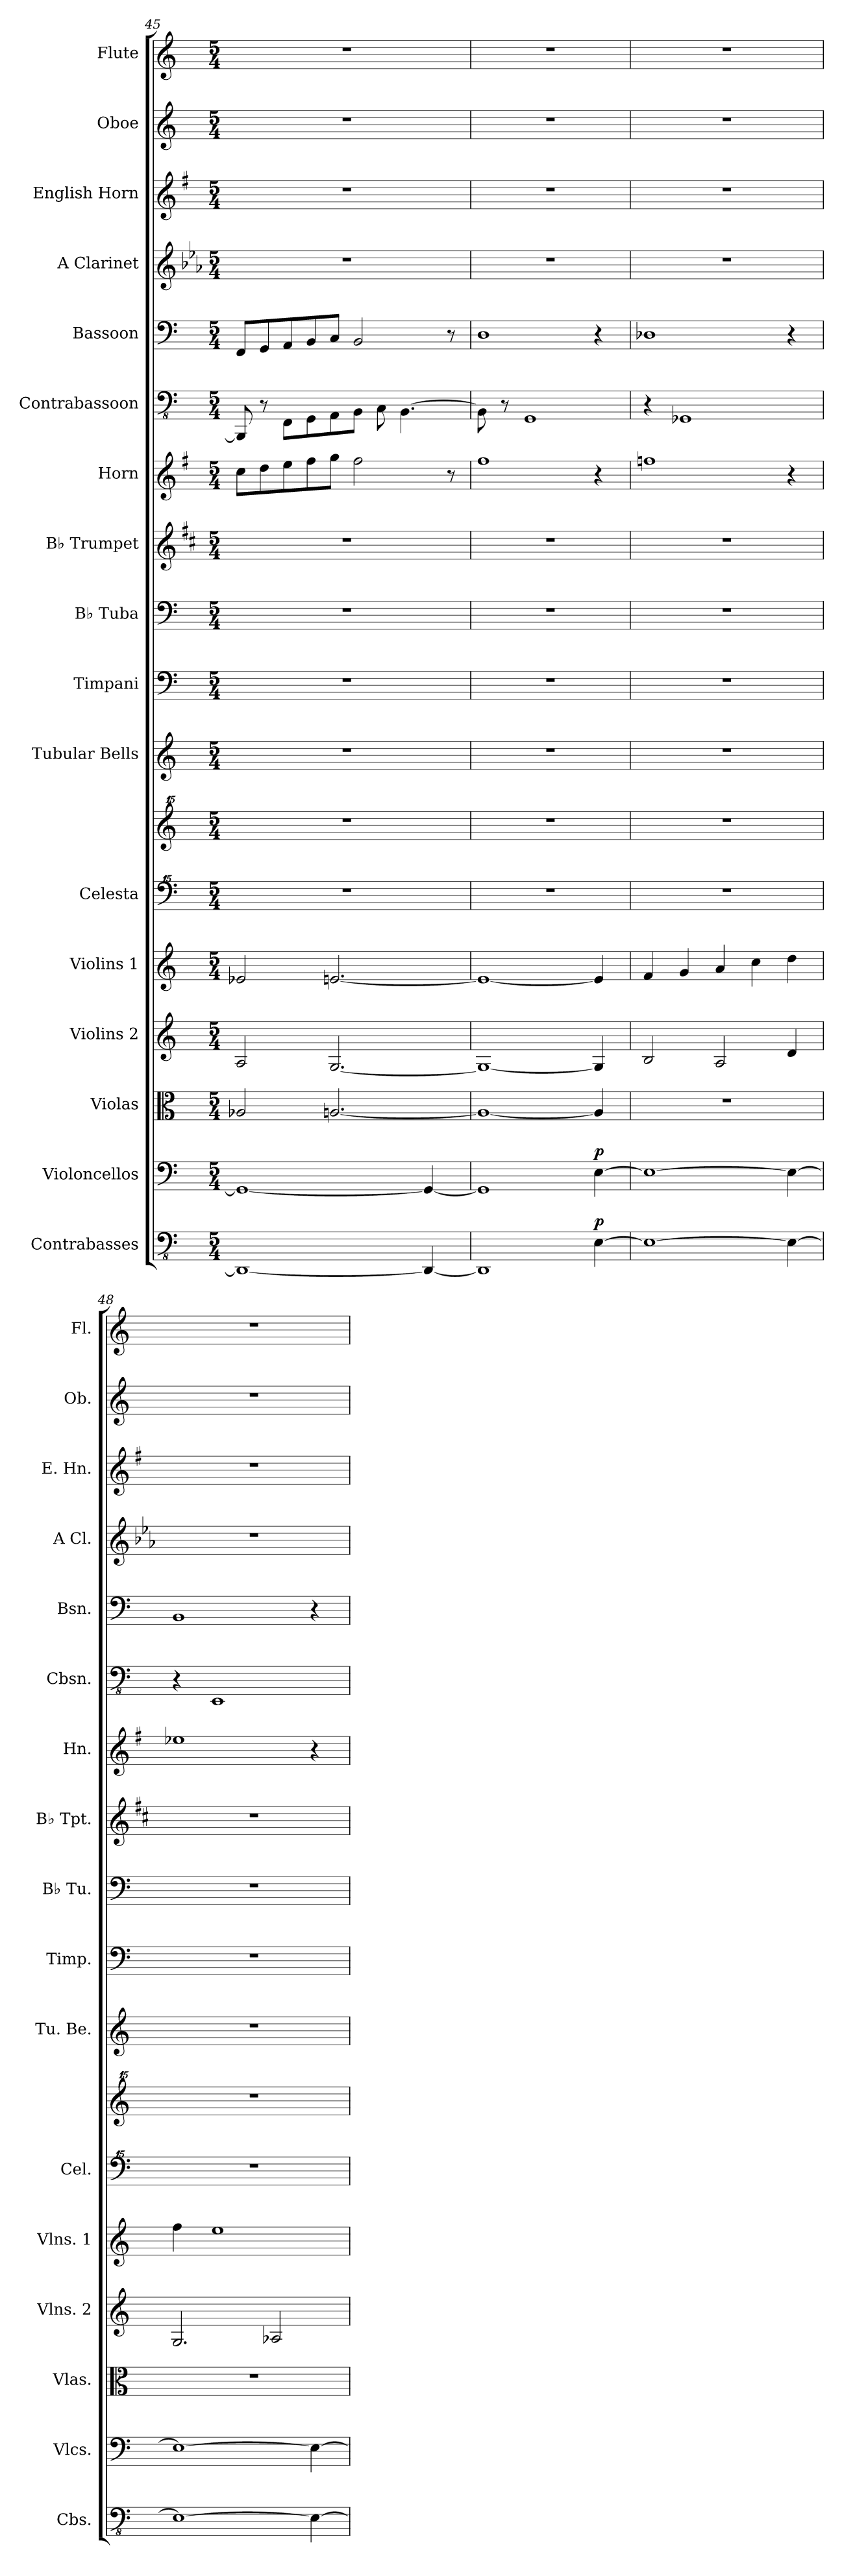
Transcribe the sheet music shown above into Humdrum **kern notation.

**kern	**dynam	**kern	**dynam	**kern	**kern	**kern	**kern	**kern	**kern	**kern	**kern	**kern	**kern	**kern	**kern	**kern	**kern	**kern	**kern
*part17	*part17	*part16	*part16	*part15	*part14	*part13	*part12	*part12	*part11	*part10	*part9	*part8	*part7	*part6	*part5	*part4	*part3	*part2	*part1
*staff18	*staff18	*staff17	*staff17	*staff16	*staff15	*staff14	*staff13	*staff12	*staff11	*staff10	*staff9	*staff8	*staff7	*staff6	*staff5	*staff4	*staff3	*staff2	*staff1
*I"Contrabasses	*	*I"Violoncellos	*	*I"Violas	*I"Violins 2	*I"Violins 1	*I"Celesta	*	*I"Tubular Bells	*I"Timpani	*I"B♭ Tuba	*I"B♭ Trumpet	*I"Horn	*I"Contrabassoon	*I"Bassoon	*I"A Clarinet	*I"English Horn	*I"Oboe	*I"Flute
*I'Cbs.	*	*I'Vlcs.	*	*I'Vlas.	*I'Vlns. 2	*I'Vlns. 1	*I'Cel.	*	*I'Tu. Be.	*I'Timp.	*I'B♭ Tu.	*I'B♭ Tpt.	*I'Hn.	*I'Cbsn.	*I'Bsn.	*I'A Cl.	*I'E. Hn.	*I'Ob.	*I'Fl.
*clefFv4	*	*clefF4	*	*clefC3	*clefG2	*clefG2	*clefF^^4	*clefG^^2	*clefG2	*clefF4	*clefF4	*clefG2	*clefG2	*clefFv4	*clefF4	*clefG2	*clefG2	*clefG2	*clefG2
*	*	*	*	*	*	*	*	*	*	*	*	*ITrd1c2	*ITrd4c7	*ITrd7c12	*	*ITrd2c3	*ITrd4c7	*	*
*k[]	*	*k[]	*	*k[]	*k[]	*k[]	*k[]	*k[]	*k[]	*k[]	*k[]	*k[]	*k[]	*k[]	*k[]	*k[]	*k[]	*k[]	*k[]
*C:	*	*C:	*	*C:	*C:	*C:	*C:	*C:	*C:	*C:	*C:	*C:	*C:	*C:	*C:	*C:	*C:	*C:	*C:
*M5/4	*	*M5/4	*	*M5/4	*M5/4	*M5/4	*M5/4	*M5/4	*M5/4	*M5/4	*M5/4	*M5/4	*M5/4	*M5/4	*M5/4	*M5/4	*M5/4	*M5/4	*M5/4
=45	=45	=45	=45	=45	=45	=45	=45	=45	=45	=45	=45	=45	=45	=45	=45	=45	=45	=45	=45
1DDD_	.	1GG_	.	2A-X/	2A/	2e-X/	4%5r	4%5r	4%5r	4%5r	4%5r	4%5r	8f\L	8BBBBB/]	8FF/L	4%5r	4%5r	4%5r	4%5r
.	.	.	.	.	.	.	.	.	.	.	.	.	8g\	8r	8GG/	.	.	.	.
.	.	.	.	.	.	.	.	.	.	.	.	.	8a\	8FFFF\L	8AA/	.	.	.	.
.	.	.	.	.	.	.	.	.	.	.	.	.	8b\	8GGGG\	8BB/	.	.	.	.
.	.	.	.	[2.An/	[2.G/	[2.en/	.	.	.	.	.	.	8cc\J	8AAAA\	8C/J	.	.	.	.
.	.	.	.	.	.	.	.	.	.	.	.	.	2b\	8BBBB\J	2BB/	.	.	.	.
.	.	.	.	.	.	.	.	.	.	.	.	.	.	8CCC\	.	.	.	.	.
.	.	.	.	.	.	.	.	.	.	.	.	.	.	[4.BBBB\	.	.	.	.	.
4DDD/_	.	4GG/_	.	.	.	.	.	.	.	.	.	.	.	.	.	.	.	.	.
.	.	.	.	.	.	.	.	.	.	.	.	.	8r	.	8r	.	.	.	.
!!LO:PB:g=z
=46	=46	=46	=46	=46	=46	=46	=46	=46	=46	=46	=46	=46	=46	=46	=46	=46	=46	=46	=46
1DDD]	.	1GG]	.	1A_	1G_	1e_	4%5r	4%5r	4%5r	4%5r	4%5r	4%5r	1b	8BBBB\]	1D	4%5r	4%5r	4%5r	4%5r
.	.	.	.	.	.	.	.	.	.	.	.	.	.	8r	.	.	.	.	.
.	.	.	.	.	.	.	.	.	.	.	.	.	.	1GGGG	.	.	.	.	.
!	!LO:DY:a	!	!LO:DY:a	!	!	!	!	!	!	!	!	!	!	!	!	!	!	!	!
[4EE\	p	[4E\	p	4A/]	4G/]	4e/]	.	.	.	.	.	.	4r	.	4r	.	.	.	.
=47	=47	=47	=47	=47	=47	=47	=47	=47	=47	=47	=47	=47	=47	=47	=47	=47	=47	=47	=47
1EE_	.	1E_	.	4%5r	2B/	4f/	4%5r	4%5r	4%5r	4%5r	4%5r	4%5r	1b-X	4r	1D-X	4%5r	4%5r	4%5r	4%5r
.	.	.	.	.	.	4g/	.	.	.	.	.	.	.	1GGGG-X	.	.	.	.	.
.	.	.	.	.	2A/	4a/	.	.	.	.	.	.	.	.	.	.	.	.	.
.	.	.	.	.	.	4cc\	.	.	.	.	.	.	.	.	.	.	.	.	.
4EE\_	.	4E\_	.	.	4d/	4dd\	.	.	.	.	.	.	4r	.	4r	.	.	.	.
=48	=48	=48	=48	=48	=48	=48	=48	=48	=48	=48	=48	=48	=48	=48	=48	=48	=48	=48	=48
1EE_	.	1E_	.	4%5r	2.G/	4ff\	4%5r	4%5r	4%5r	4%5r	4%5r	4%5r	1a-X	4r	1BB	4%5r	4%5r	4%5r	4%5r
.	.	.	.	.	.	1ee	.	.	.	.	.	.	.	1EEEE	.	.	.	.	.
.	.	.	.	.	2A-X/	.	.	.	.	.	.	.	.	.	.	.	.	.	.
4EE\_	.	4E\_	.	.	.	.	.	.	.	.	.	.	4r	.	4r	.	.	.	.
=	=	=	=	=	=	=	=	=	=	=	=	=	=	=	=	=	=	=	=
*-	*-	*-	*-	*-	*-	*-	*-	*-	*-	*-	*-	*-	*-	*-	*-	*-	*-	*-	*-
